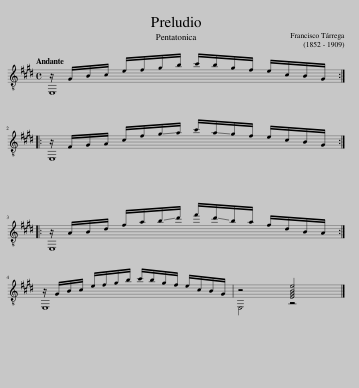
X:1
%%score ( 1 2 )
L:1/8
Q:1/4=76
M:4/4
I:linebreak $
K:E
V:1 treble-8
V:2 treble-8
V:1
 z/ G/B/c/ e/f/g/b/ c'/b/g/f/ e/c/B/G/ ::$ z/ F/G/A/ c/f/!-(!g/!-)!a/ c'/!-(!a/!-)!g/f/ e/c/B/G/ ::$ z/ A/B/d/ f/a/!-(!b/!-)!d'/ f'/!-(!d'/!-)!b/a/ f/d/B/A/ :|$ z/ G/B/c/ e/f/g/b/ c'/b/g/f/ e/c/B/G/ | z4 [EGBe]4 |] %5
V:2
 E,8 ::$ E,8 ::$ E,8 :|$ E,8 | E,4 z4 |] %5
